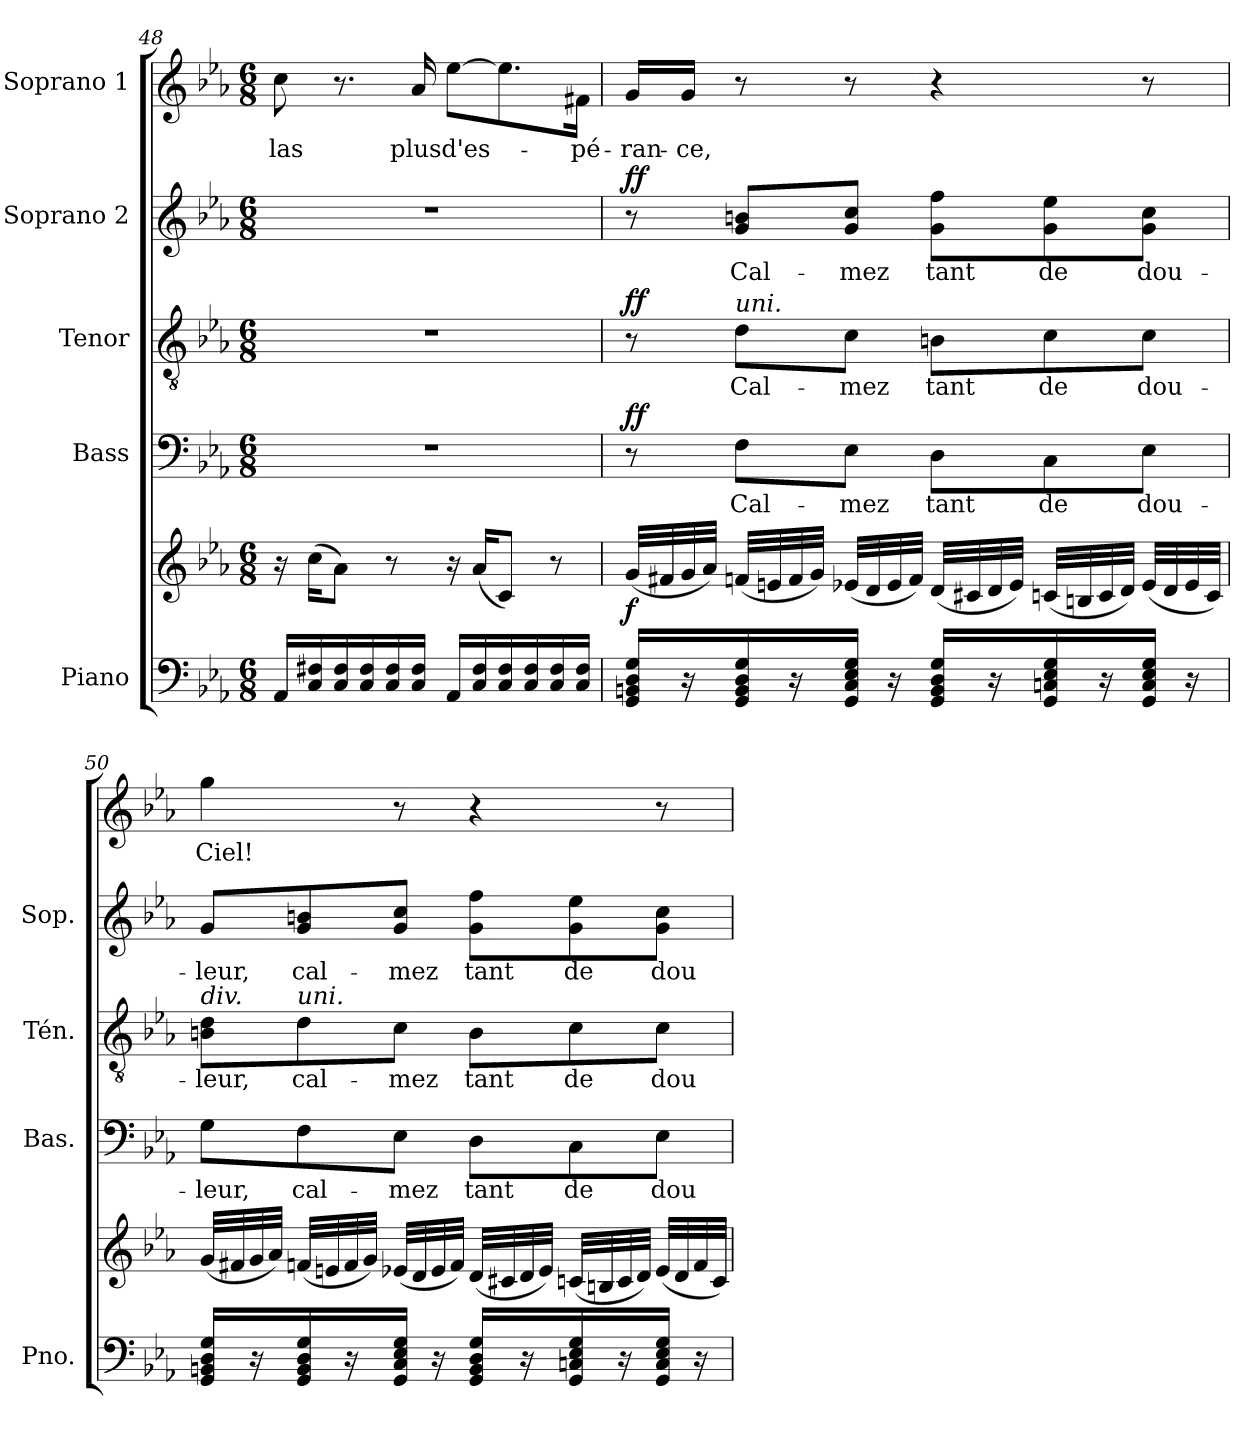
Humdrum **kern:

**kern	**kern	**dynam	**kern	**text	**dynam	**kern	**text	**dynam	**kern	**text	**dynam	**kern	**text
*part5	*part5	*part5	*part4	*part4	*part4	*part3	*part3	*part3	*part2	*part2	*part2	*part1	*part1
*staff6	*staff5	*staff5/6	*staff4	*staff4	*staff4	*staff3	*staff3	*staff3	*staff2	*staff2	*staff2	*staff1	*staff1
*I"Piano	*	*	*I"Bass	*	*	*I"Tenor	*	*	*I"Soprano 2	*	*	*I"Soprano 1	*
*I'Pno.	*	*	*I'Bas.	*	*	*I'Tén.	*	*	*I'Sop.	*	*	*	*
!!LO:PB:g=z
*clefF4	*clefG2	*	*clefF4	*	*	*clefGv2	*	*	*clefG2	*	*	*clefG2	*
*k[b-e-a-]	*k[b-e-a-]	*	*k[b-e-a-]	*	*	*k[b-e-a-]	*	*	*k[b-e-a-]	*	*	*k[b-e-a-]	*
*E-:	*E-:	*	*E-:	*	*	*E-:	*	*	*E-:	*	*	*E-:	*
*M6/8	*M6/8	*	*M6/8	*	*	*M6/8	*	*	*M6/8	*	*	*M6/8	*
=48	=48	=48	=48	=48	=48	=48	=48	=48	=48	=48	=48	=48	=48
!	!	!	!	!	!	!	!	!	!	!	!	!	!LO:LY:b
16AA-/LL	16r	.	2.r	.	.	2.r	.	.	2.r	.	.	8cc\	-las
16C/ 16F#X/	(>16cc\KL	.	.	.	.	.	.	.	.	.	.	.	.
16C/ 16F#/	8a-\J)	.	.	.	.	.	.	.	.	.	.	8.r	.
16C/ 16F#/	.	.	.	.	.	.	.	.	.	.	.	.	.
16C/ 16F#/	8r	.	.	.	.	.	.	.	.	.	.	.	.
!	!	!	!	!	!	!	!	!	!	!	!	!	!LO:LY:b
16C/ 16F#/JJ	.	.	.	.	.	.	.	.	.	.	.	16a-/	plus
!	!	!	!	!	!	!	!	!	!	!	!	!	!LO:LY:b
16AA-/LL	16r	.	.	.	.	.	.	.	.	.	.	[8ee-\L	d'es-
16C/ 16F#/	(<16a-/KL	.	.	.	.	.	.	.	.	.	.	.	.
16C/ 16F#/	8c/J)	.	.	.	.	.	.	.	.	.	.	8.ee-\]	.
16C/ 16F#/	.	.	.	.	.	.	.	.	.	.	.	.	.
16C/ 16F#/	8r	.	.	.	.	.	.	.	.	.	.	.	.
!	!	!	!	!	!	!	!	!	!	!	!	!	!LO:LY:b
16C/ 16F#/JJ	.	.	.	.	.	.	.	.	.	.	.	16f#X\Jk	-pé-
=49	=49	=49	=49	=49	=49	=49	=49	=49	=49	=49	=49	=49	=49
!	!	!LO:DY:b	!	!	!LO:DY:b	!	!	!LO:DY:b	!	!	!LO:DY:b	!	!LO:LY:b
16GG/ 16BBn/ 16D/ 16G/LL	(<32g/LLL	f	8r	.	ff	8r	.	ff	8r	.	ff	16g/LL	-ran-
.	32f#X/	.	.	.	.	.	.	.	.	.	.	.	.
!	!	!	!	!	!	!	!	!	!	!	!	!	!LO:LY:b
16r	32g/	.	.	.	.	.	.	.	.	.	.	16g/JJ	-ce,
.	32a-/JJJ)	.	.	.	.	.	.	.	.	.	.	.	.
!	!	!	!	!	!	!LO:TX:a:i:t=uni.	!	!	!	!	!	!	!
!	!	!	!	!LO:LY:b	!	!	!LO:LY:b	!	!	!LO:LY:b	!	!	!
16GG/ 16BB/ 16D/ 16G/	(<32fn/LLL	.	8F\L	Cal-	.	8d\L	Cal-	.	8g/ 8bn/L	Cal-	.	8r	.
.	32en/	.	.	.	.	.	.	.	.	.	.	.	.
16r	32f/	.	.	.	.	.	.	.	.	.	.	.	.
.	32g/JJJ)	.	.	.	.	.	.	.	.	.	.	.	.
!	!	!	!	!LO:LY:b	!	!	!LO:LY:b	!	!	!LO:LY:b	!	!	!
16GG/ 16C/ 16E-/ 16G/JJ	(<32e-X/LLL	.	8E-\J	-mez	.	8c\J	-mez	.	8g/ 8cc/J	-mez	.	8r	.
.	32d/	.	.	.	.	.	.	.	.	.	.	.	.
16r	32e-/	.	.	.	.	.	.	.	.	.	.	.	.
.	32f/JJJ)	.	.	.	.	.	.	.	.	.	.	.	.
!	!	!	!	!LO:LY:b	!	!	!LO:LY:b	!	!	!LO:LY:b	!	!	!
16GG/ 16BB/ 16D/ 16G/LL	(<32d/LLL	.	8D\L	tant	.	8Bn\L	tant	.	8g\ 8ff\L	tant	.	4r	.
.	32c#X/	.	.	.	.	.	.	.	.	.	.	.	.
16r	32d/	.	.	.	.	.	.	.	.	.	.	.	.
.	32e-/JJJ)	.	.	.	.	.	.	.	.	.	.	.	.
!	!	!	!	!LO:LY:b	!	!	!LO:LY:b	!	!	!LO:LY:b	!	!	!
16GG/ 16Cn/ 16E-/ 16G/	(<32cn/LLL	.	8C\	de	.	8c\	de	.	8g\ 8ee-\	de	.	.	.
.	32Bn/	.	.	.	.	.	.	.	.	.	.	.	.
16r	32c/	.	.	.	.	.	.	.	.	.	.	.	.
.	32d/JJJ)	.	.	.	.	.	.	.	.	.	.	.	.
!	!	!	!	!LO:LY:b	!	!	!LO:LY:b	!	!	!LO:LY:b	!	!	!
16GG/ 16C/ 16E-/ 16G/JJ	(<32e-/LLL	.	8E-\J	dou-	.	8c\J	dou-	.	8g\ 8cc\J	dou-	.	8r	.
.	32d/	.	.	.	.	.	.	.	.	.	.	.	.
16r	32e-/	.	.	.	.	.	.	.	.	.	.	.	.
.	32c/JJJ)	.	.	.	.	.	.	.	.	.	.	.	.
!!LO:PB:g=z
=50	=50	=50	=50	=50	=50	=50	=50	=50	=50	=50	=50	=50	=50
!	!	!	!	!	!	!LO:TX:a:i:t=div.	!	!	!	!	!	!	!
!	!	!	!	!LO:LY:b	!	!	!LO:LY:b	!	!	!LO:LY:b	!	!	!LO:LY:b
16GG/ 16BBn/ 16D/ 16G/LL	(<32g/LLL	.	8G\L	-leur,	.	8Bn\ 8d\L	-leur,	.	8g/L	-leur,	.	4gg\	Ciel!
.	32f#X/	.	.	.	.	.	.	.	.	.	.	.	.
16r	32g/	.	.	.	.	.	.	.	.	.	.	.	.
.	32a-/JJJ)	.	.	.	.	.	.	.	.	.	.	.	.
!	!	!	!	!	!	!LO:TX:a:i:t=uni.	!	!	!	!	!	!	!
!	!	!	!	!LO:LY:b	!	!	!LO:LY:b	!	!	!LO:LY:b	!	!	!
16GG/ 16BB/ 16D/ 16G/	(<32fn/LLL	.	8F\	cal-	.	8d\	cal-	.	8g/ 8bn/	cal-	.	.	.
.	32en/	.	.	.	.	.	.	.	.	.	.	.	.
16r	32f/	.	.	.	.	.	.	.	.	.	.	.	.
.	32g/JJJ)	.	.	.	.	.	.	.	.	.	.	.	.
!	!	!	!	!LO:LY:b	!	!	!LO:LY:b	!	!	!LO:LY:b	!	!	!
16GG/ 16C/ 16E-/ 16G/JJ	(<32e-X/LLL	.	8E-\J	-mez	.	8c\J	-mez	.	8g/ 8cc/J	-mez	.	8r	.
.	32d/	.	.	.	.	.	.	.	.	.	.	.	.
16r	32e-/	.	.	.	.	.	.	.	.	.	.	.	.
.	32f/JJJ)	.	.	.	.	.	.	.	.	.	.	.	.
!	!	!	!	!LO:LY:b	!	!	!LO:LY:b	!	!	!LO:LY:b	!	!	!
16GG/ 16BB/ 16D/ 16G/LL	(<32d/LLL	.	8D\L	tant	.	8B\L	tant	.	8g\ 8ff\L	tant	.	4r	.
.	32c#X/	.	.	.	.	.	.	.	.	.	.	.	.
16r	32d/	.	.	.	.	.	.	.	.	.	.	.	.
.	32e-/JJJ)	.	.	.	.	.	.	.	.	.	.	.	.
!	!	!	!	!LO:LY:b	!	!	!LO:LY:b	!	!	!LO:LY:b	!	!	!
16GG/ 16Cn/ 16E-/ 16G/	(<32cn/LLL	.	8C\	de	.	8c\	de	.	8g\ 8ee-\	de	.	.	.
.	32Bn/	.	.	.	.	.	.	.	.	.	.	.	.
16r	32c/	.	.	.	.	.	.	.	.	.	.	.	.
.	32d/JJJ)	.	.	.	.	.	.	.	.	.	.	.	.
!	!	!	!	!LO:LY:b	!	!	!LO:LY:b	!	!	!LO:LY:b	!	!	!
16GG/ 16C/ 16E-/ 16G/JJ	(<32e-/LLL	.	8E-\J	dou-	.	8c\J	dou-	.	8g\ 8cc\J	dou-	.	8r	.
.	32d/	.	.	.	.	.	.	.	.	.	.	.	.
16r	32f/	.	.	.	.	.	.	.	.	.	.	.	.
.	32c/JJJ)	.	.	.	.	.	.	.	.	.	.	.	.
=	=	=	=	=	=	=	=	=	=	=	=	=	=
*-	*-	*-	*-	*-	*-	*-	*-	*-	*-	*-	*-	*-	*-
